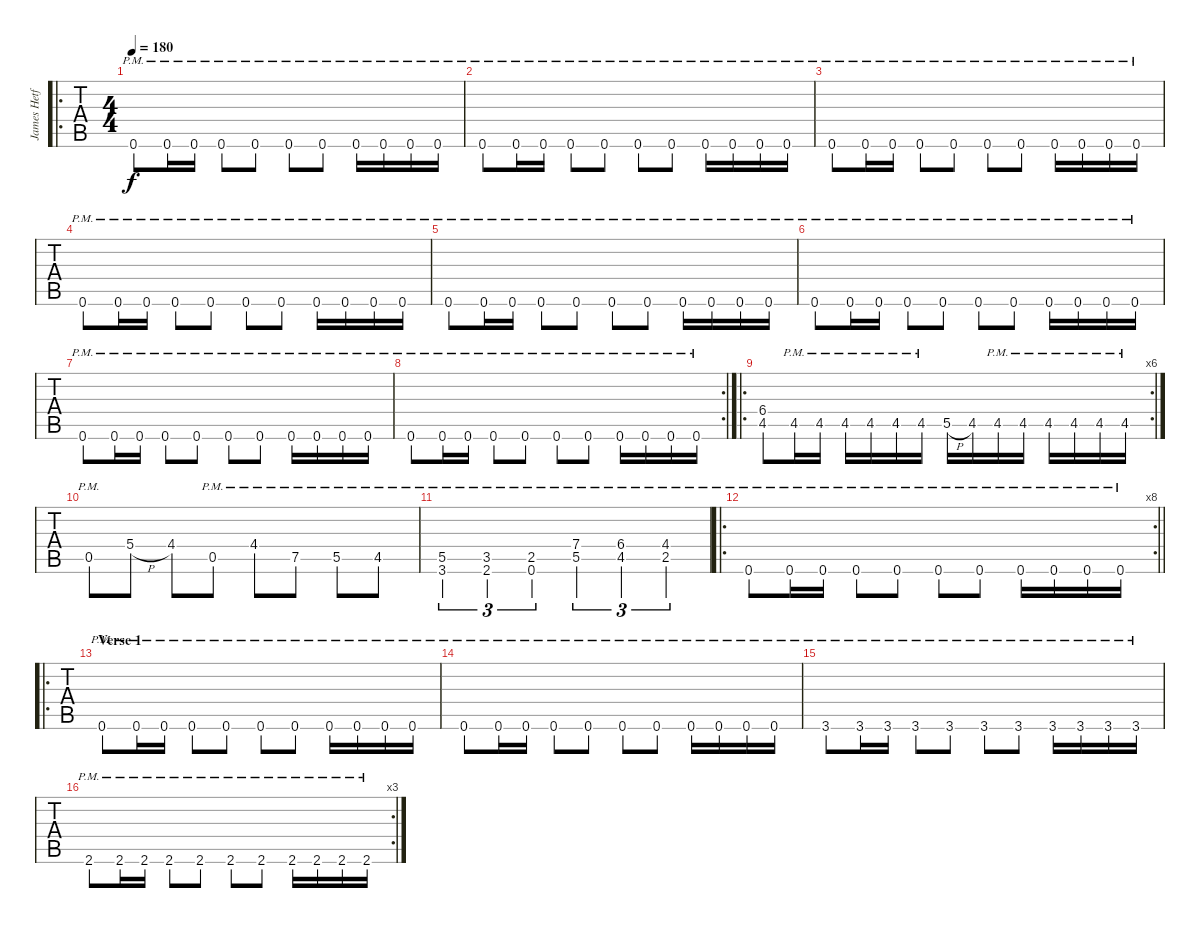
\track ("James Hetfield" "James Hetf") {instrument distortionguitar}
\staff {tabs}
\tuning (E4 B3 G3 D3 A2 E2) {hide}
\ro
\ts (4 4)
\tempo 180
\clef g2
\ks c
0.6{pm}.8{dy f} 0.6{pm}.16 0.6{pm}.16 0.6{pm}.8 0.6{pm}.8 0.6{pm}.8 0.6{pm}.8 0.6{pm}.16 0.6{pm}.16 0.6{pm}.16 0.6{pm}.16 |
0.6{pm}.8 0.6{pm}.16 0.6{pm}.16 0.6{pm}.8 0.6{pm}.8 0.6{pm}.8 0.6{pm}.8 0.6{pm}.16 0.6{pm}.16 0.6{pm}.16 0.6{pm}.16 |
0.6{pm}.8 0.6{pm}.16 0.6{pm}.16 0.6{pm}.8 0.6{pm}.8 0.6{pm}.8 0.6{pm}.8 0.6{pm}.16 0.6{pm}.16 0.6{pm}.16 0.6{pm}.16 |
0.6{pm}.8 0.6{pm}.16 0.6{pm}.16 0.6{pm}.8 0.6{pm}.8 0.6{pm}.8 0.6{pm}.8 0.6{pm}.16 0.6{pm}.16 0.6{pm}.16 0.6{pm}.16 |
0.6{pm}.8 0.6{pm}.16 0.6{pm}.16 0.6{pm}.8 0.6{pm}.8 0.6{pm}.8 0.6{pm}.8 0.6{pm}.16 0.6{pm}.16 0.6{pm}.16 0.6{pm}.16 |
0.6{pm}.8 0.6{pm}.16 0.6{pm}.16 0.6{pm}.8 0.6{pm}.8 0.6{pm}.8 0.6{pm}.8 0.6{pm}.16 0.6{pm}.16 0.6{pm}.16 0.6{pm}.16 |
0.6{pm}.8 0.6{pm}.16 0.6{pm}.16 0.6{pm}.8 0.6{pm}.8 0.6{pm}.8 0.6{pm}.8 0.6{pm}.16 0.6{pm}.16 0.6{pm}.16 0.6{pm}.16 |
\rc 2
0.6{pm}.8 0.6{pm}.16 0.6{pm}.16 0.6{pm}.8 0.6{pm}.8 0.6{pm}.8 0.6{pm}.8 0.6{pm}.16 0.6{pm}.16 0.6{pm}.16 0.6{pm}.16 |
\ro
\rc 6
(6.4 4.5).8 4.5{pm}.16 4.5{pm}.16 4.5{pm}.16 4.5{pm}.16 4.5{pm}.16 4.5{pm}.16 5.5{h}.16 4.5.16 4.5{pm}.16 4.5{pm}.16 4.5{pm}.16 4.5{pm}.16 4.5{pm}.16 4.5{pm}.16 |
0.5{pm}.8 5.4{h}.8 4.4.8 0.5{pm}.8 4.4{pm}.8 7.5{pm}.8 5.5{pm}.8 4.5{pm}.8 |
(5.5{pm} 3.6{pm}).4{tu (3 2)} (3.5{pm} 2.6{pm}).4{tu (3 2)} (2.5{pm} 0.6{pm}).4{tu (3 2)} (7.4{pm} 5.5{pm}).4{tu (3 2)} (6.4{pm} 4.5{pm}).4{tu (3 2)} (4.4{pm} 2.5{pm}).4{tu (3 2)} |
\ro
\rc 8
\barLineRight lightlight
0.6{pm}.8 0.6{pm}.16 0.6{pm}.16 0.6{pm}.8 0.6{pm}.8 0.6{pm}.8 0.6{pm}.8 0.6{pm}.16 0.6{pm}.16 0.6{pm}.16 0.6{pm}.16 |
\ro
\section ("" "Verse 1")
0.6{pm}.8 0.6{pm}.16 0.6{pm}.16 0.6{pm}.8 0.6{pm}.8 0.6{pm}.8 0.6{pm}.8 0.6{pm}.16 0.6{pm}.16 0.6{pm}.16 0.6{pm}.16 |
0.6{pm}.8 0.6{pm}.16 0.6{pm}.16 0.6{pm}.8 0.6{pm}.8 0.6{pm}.8 0.6{pm}.8 0.6{pm}.16 0.6{pm}.16 0.6{pm}.16 0.6{pm}.16 |
3.6{pm}.8 3.6{pm}.16 3.6{pm}.16 3.6{pm}.8 3.6{pm}.8 3.6{pm}.8 3.6{pm}.8 3.6{pm}.16 3.6{pm}.16 3.6{pm}.16 3.6{pm}.16 |
\rc 3
2.6{pm}.8 2.6{pm}.16 2.6{pm}.16 2.6{pm}.8 2.6{pm}.8 2.6{pm}.8 2.6{pm}.8 2.6{pm}.16 2.6{pm}.16 2.6{pm}.16 2.6{pm}.16
